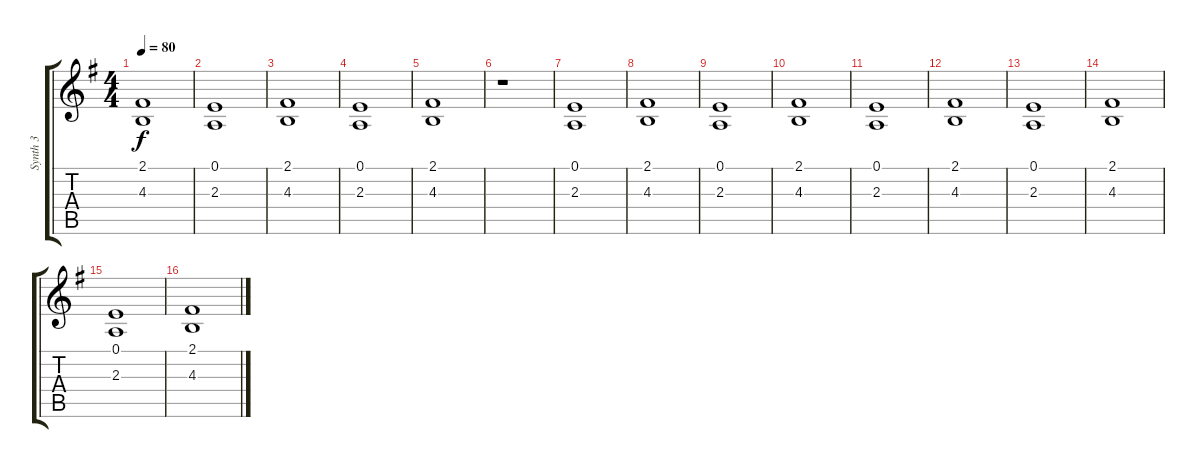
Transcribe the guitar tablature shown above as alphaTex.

\track ("Synth 3" "Synth 3") {instrument pad2warm}
\staff {score tabs}
\tuning (E4 B3 G3 D3 A2 E2) {hide}
\ts (4 4)
\tempo 80
\clef g2
\ks g
(2.1 4.3).1{dy f} |
(0.1 2.3).1 |
(2.1 4.3).1 |
(0.1 2.3).1 |
(2.1 4.3).1 |
r.1 |
(0.1 2.3).1 |
(2.1 4.3).1 |
(0.1 2.3).1 |
(2.1 4.3).1 |
(0.1 2.3).1 |
(2.1 4.3).1 |
(0.1 2.3).1 |
(2.1 4.3).1 |
(0.1 2.3).1 |
(2.1 4.3).1
